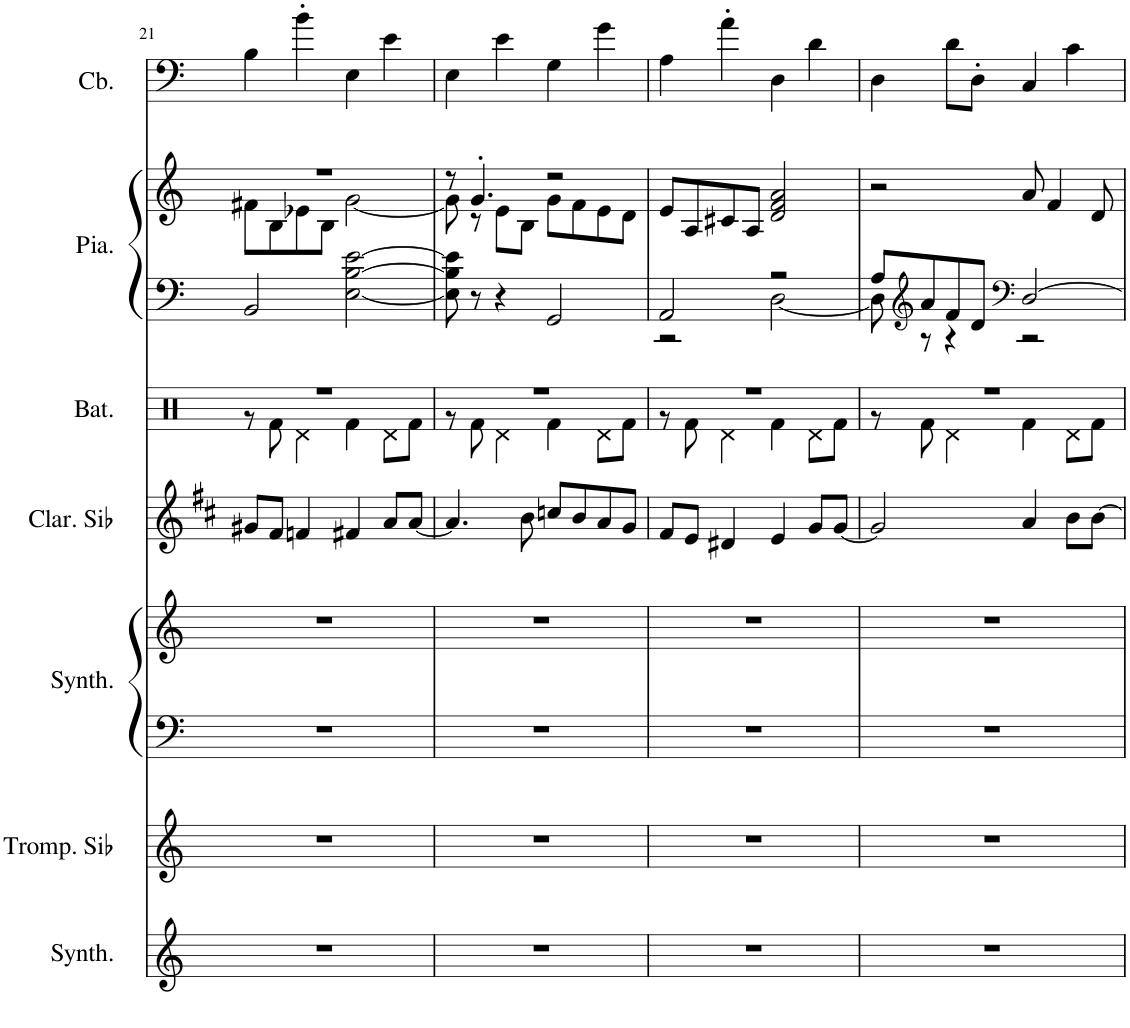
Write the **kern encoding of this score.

**kern	**kern	**kern	**kern	**kern	**kern	**kern	**kern	**kern
*part7	*part6	*part5	*part5	*part4	*part3	*part2	*part2	*part1
*staff9	*staff8	*staff7	*staff6	*staff5	*staff4	*staff3	*staff2	*staff1
*I"Synthétiseur de cuivres, Synth Brass 1	*I"Trompette en Sib, Trumpet	*I"Synthétiseur d'instruments à cordes, Synth Strings 2	*	*I"Clarinette en Sib	*I"Batterie	*I"Piano, Bright Acoustic Piano	*	*I"Contrebasse, Acoustic Bass
*I'Synth.	*I'Tromp. Sib	*I'Synth.	*	*I'Clar. Sib	*I'Bat.	*I'Pia.	*	*I'Cb.
!!LO:PB:g=z
*clefG2	*clefG2	*clefF4	*clefG2	*clefG2	*clefX	*clefF4	*clefG2	*clefF4
*	*Trd1c2	*	*	*Trd1c2	*	*	*	*Trd7c12
*k[]	*k[]	*k[]	*k[]	*k[f#c#]	*k[]	*k[]	*k[]	*k[]
*M4/4	*M4/4	*M4/4	*M4/4	*M4/4	*M4/4	*M4/4	*M4/4	*M4/4
=21	=21	=21	=21	=21	=21	=21	=21	=21
*	*	*	*	*	*^	*	*^	*
1r	1r	1r	1r	8g#X/L	1r	8r	2BB/	1r	8f#X\L	4B\
.	.	.	.	8f#/J	.	8Rf\	.	.	8B\	.
.	.	.	.	4fn/	.	4Rd\	.	.	8e-X\	4b'\
.	.	.	.	.	.	.	.	.	8B\J	.
.	.	.	.	4f#X/	.	4Rf\	[2E\ [2B\ [2e\	.	[2g\	4E\
.	.	.	.	8a/L	.	8Rd\L	.	.	.	4e\
.	.	.	.	[8a/J	.	8Rf\J	.	.	.	.
=22	=22	=22	=22	=22	=22	=22	=22	=22	=22	=22
1r	1r	1r	1r	4.a/]	1r	8r	8E\] 8B\] 8e\]	8r	8g\]	4E\
.	.	.	.	.	.	8Rf\	8r	4.g'/	8r	.
.	.	.	.	.	.	4Rd\	4r	.	8e\L	4e\
.	.	.	.	8b\	.	.	.	.	8B\J	.
.	.	.	.	8ccn/L	.	4Rf\	2GG/	2r	8g\L	4G\
.	.	.	.	8b/	.	.	.	.	8f\	.
.	.	.	.	8a/	.	8Rd\L	.	.	8e\	4g\
.	.	.	.	8g/J	.	8Rf\J	.	.	8d\J	.
*	*	*	*	*	*	*	*	*v	*v	*
=23	=23	=23	=23	=23	=23	=23	=23	=23	=23
*	*	*	*	*	*	*	*^	*	*
1r	1r	1r	1r	8f#/L	1r	8r	2AA/	2r	8e/L	4A\
.	.	.	.	8e/J	.	8Rf\	.	.	8A/	.
.	.	.	.	4d#X/	.	4Rd\	.	.	8c#X/	4a'\
.	.	.	.	.	.	.	.	.	8A/J	.
.	.	.	.	4e/	.	4Rf\	2r	[2D\	2d/ 2f/ 2a/	4D\
.	.	.	.	8g/L	.	8Rd\L	.	.	.	4d\
.	.	.	.	[8g/J	.	8Rf\J	.	.	.	.
=24	=24	=24	=24	=24	=24	=24	=24	=24	=24	=24
1r	1r	1r	1r	2g/]	1r	8r	8A/L	8D\]	2r	4D\
*	*	*	*	*	*	*	*clefG2	*	*	*
.	.	.	.	.	.	8Rf\	8a/	8r	.	.
.	.	.	.	.	.	4Rd\	8f/	4r	.	8d\L
.	.	.	.	.	.	.	8d/J	.	.	8D'\J
*	*	*	*	*	*	*	*clefF4	*	*	*
.	.	.	.	4a/	.	4Rf\	[2D/	2r	8a/	4C/
.	.	.	.	.	.	.	.	.	4f/	.
.	.	.	.	8b\L	.	8Rd\L	.	.	.	4c\
.	.	.	.	[8b\J	.	8Rf\J	.	.	8d/	.
*	*	*	*	*	*v	*v	*	*	*	*
*	*	*	*	*	*	*v	*v	*	*
=	=	=	=	=	=	=	=	=
*-	*-	*-	*-	*-	*-	*-	*-	*-
